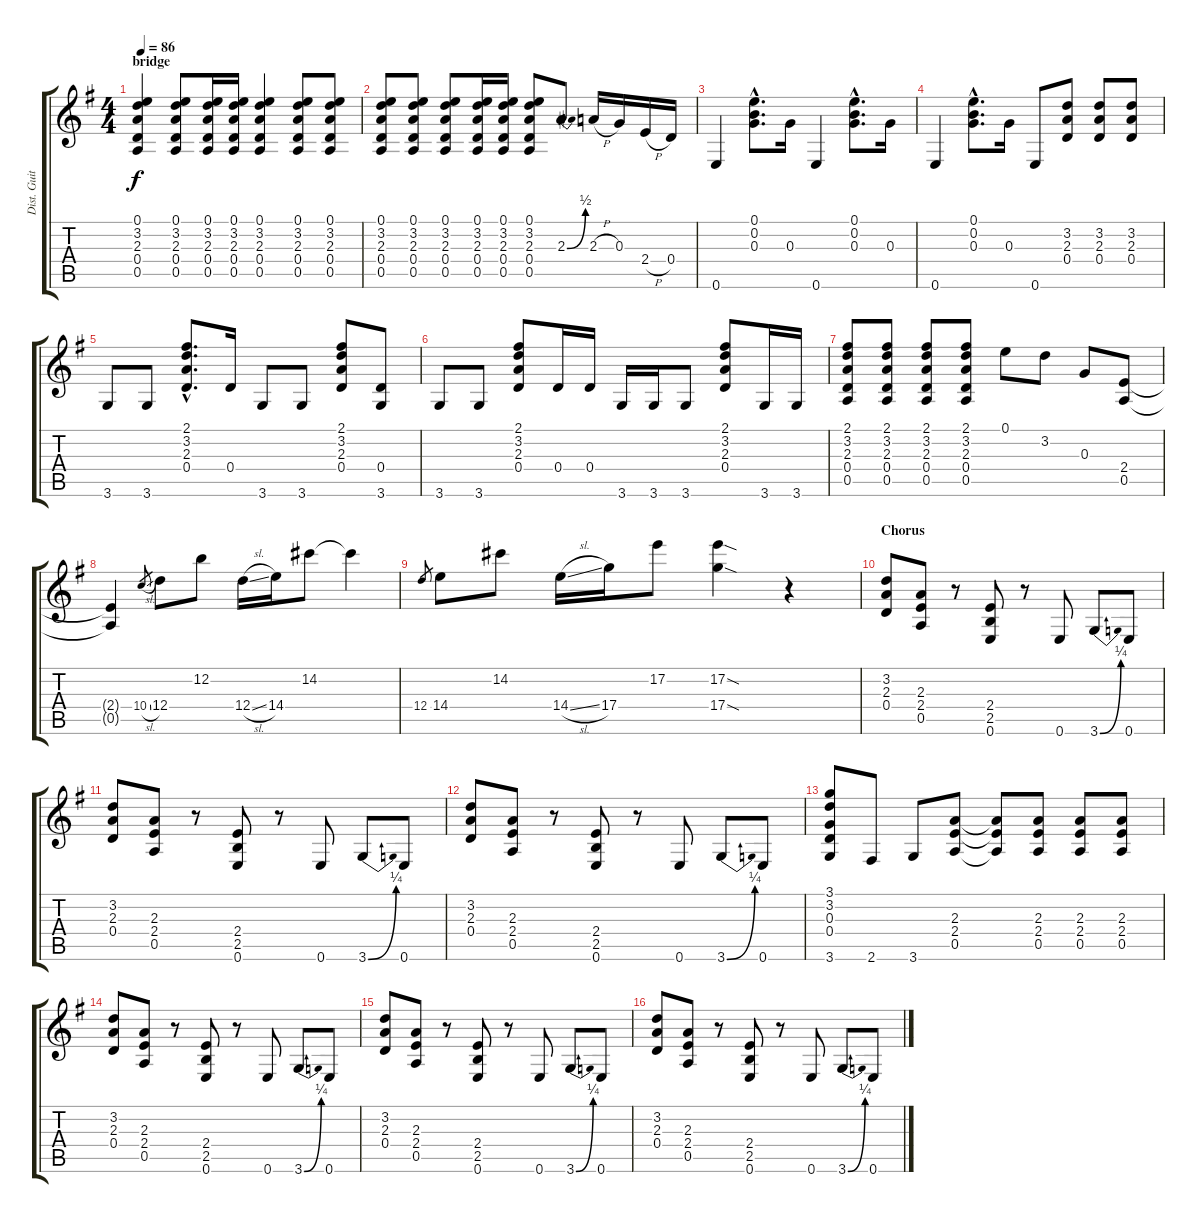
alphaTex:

\track ("Dist. Guitar 2" "Dist. Guit") {instrument distortionguitar}
\staff {score tabs}
\tuning (E4 B3 G3 D3 A2 E2) {hide}
\ts (4 4)
\section ("" "bridge")
\tempo 86
\clef g2
\ks eminor
(0.1 3.2 2.3 0.4 0.5).4{dy f} (0.1 3.2 2.3 0.4 0.5).8 (0.1 3.2 2.3 0.4 0.5).16 (0.1 3.2 2.3 0.4 0.5).16 (0.1 3.2 2.3 0.4 0.5).4 (0.1 3.2 2.3 0.4 0.5).8 (0.1 3.2 2.3 0.4 0.5).8 |
(0.1 3.2 2.3 0.4 0.5).8 (0.1 3.2 2.3 0.4 0.5).8 (0.1 3.2 2.3 0.4 0.5).8 (0.1 3.2 2.3 0.4 0.5).16 (0.1 3.2 2.3 0.4 0.5).16 (0.1 3.2 2.3 0.4 0.5).8 2.3{be (bend 0 0 60 2)}.8 2.3{h}.16 0.3.16 2.4{h}.16 0.4.16 |
0.6.4 (0.1{hac} 0.2{hac} 0.3{hac}).8{d} 0.3.16 0.6.4 (0.1{hac} 0.2{hac} 0.3{hac}).8{d} 0.3.16 |
0.6.4 (0.1{hac} 0.2{hac} 0.3{hac}).8{d} 0.3.16 0.6.8 (3.2 2.3 0.4).8 (3.2 2.3 0.4).8 (3.2 2.3 0.4).8 |
3.6.8 3.6.8 (2.1{hac} 3.2{hac} 2.3{hac} 0.4{hac}).8{d} 0.4.16 3.6.8 3.6.8 (2.1 3.2 2.3 0.4).8 (0.4 3.6).8 |
3.6.8 3.6.8 (2.1 3.2 2.3 0.4).8 0.4.16 0.4.16 3.6.16 3.6.16 3.6.8 (2.1 3.2 2.3 0.4).8 3.6.16 3.6.16 |
(2.1 3.2 2.3 0.4 0.5).8 (2.1 3.2 2.3 0.4 0.5).8 (2.1 3.2 2.3 0.4 0.5).8 (2.1 3.2 2.3 0.4 0.5).8 0.1.8 3.2.8 0.3.8 (2.4 0.5).8 |
(2.4{t} 0.5{t}).4 10.4{sl}.8{gr} 12.4.8 12.2.8 12.4{sl}.16 14.4.16 14.2.8 14.2{t}.4 |
12.4.8{gr} 14.4.8 14.2.8 14.4{sl}.16 17.4.16 17.2.8 (17.2{sod} 17.4{sod}).4 r.4 |
\section ("" "Chorus")
(3.2 2.3 0.4).8 (2.3 2.4 0.5).8 r.8 (2.4 2.5 0.6).8 r.8 0.6.8 3.6{be (bend 0 0 60 1)}.8 0.6.8 |
(3.2 2.3 0.4).8 (2.3 2.4 0.5).8 r.8 (2.4 2.5 0.6).8 r.8 0.6.8 3.6{be (bend 0 0 60 1)}.8 0.6.8 |
(3.2 2.3 0.4).8 (2.3 2.4 0.5).8 r.8 (2.4 2.5 0.6).8 r.8 0.6.8 3.6{be (bend 0 0 60 1)}.8 0.6.8 |
(3.1 3.2 0.3 0.4 3.6).8 2.6.8 3.6.8 (2.3 2.4 0.5).8 (2.3{t} 2.4{t} 0.5{t}).8 (2.3 2.4 0.5).8 (2.3 2.4 0.5).8 (2.3 2.4 0.5).8 |
(3.2 2.3 0.4).8 (2.3 2.4 0.5).8 r.8 (2.4 2.5 0.6).8 r.8 0.6.8 3.6{be (bend 0 0 60 1)}.8 0.6.8 |
(3.2 2.3 0.4).8 (2.3 2.4 0.5).8 r.8 (2.4 2.5 0.6).8 r.8 0.6.8 3.6{be (bend 0 0 60 1)}.8 0.6.8 |
(3.2 2.3 0.4).8 (2.3 2.4 0.5).8 r.8 (2.4 2.5 0.6).8 r.8 0.6.8 3.6{be (bend 0 0 60 1)}.8 0.6.8
